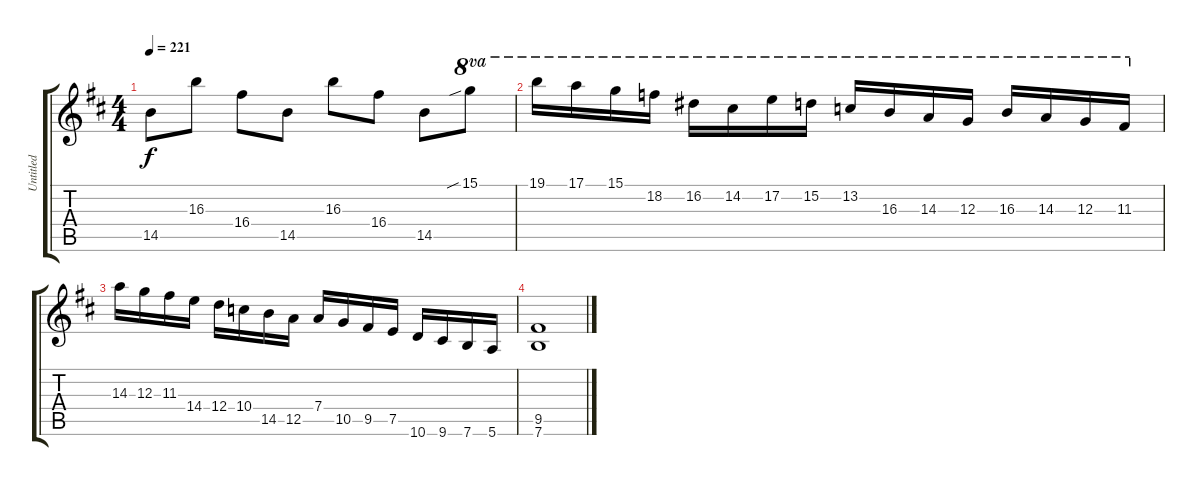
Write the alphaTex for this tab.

\track ("Untitled" "Untitled") {instrument overdrivenguitar}
\staff {score tabs}
\tuning (E4 B3 G3 D3 A2 E2) {hide}
\ts (4 4)
\tempo 221
\clef g2
\ks d
14.5.8{dy f} 16.3.8 16.4.8 14.5.8 16.3.8 16.4.8 14.5.8 15.1{sib}.8{ot 8va} |
19.1.16{ot 8va} 17.1.16{ot 8va} 15.1.16{ot 8va} 18.2.16{ot 8va} 16.2.16{ot 8va} 14.2.16{ot 8va} 17.2.16{ot 8va} 15.2.16{ot 8va} 13.2.16{ot 8va} 16.3.16{ot 8va} 14.3.16{ot 8va} 12.3.16{ot 8va} 16.3.16{ot 8va} 14.3.16{ot 8va} 12.3.16{ot 8va} 11.3.16{ot 8va} |
14.3.16 12.3.16 11.3.16 14.4.16 12.4.16 10.4.16 14.5.16 12.5.16 7.4.16 10.5.16 9.5.16 7.5.16 10.6.16 9.6.16 7.6.16 5.6.16 |
(9.5 7.6).1
